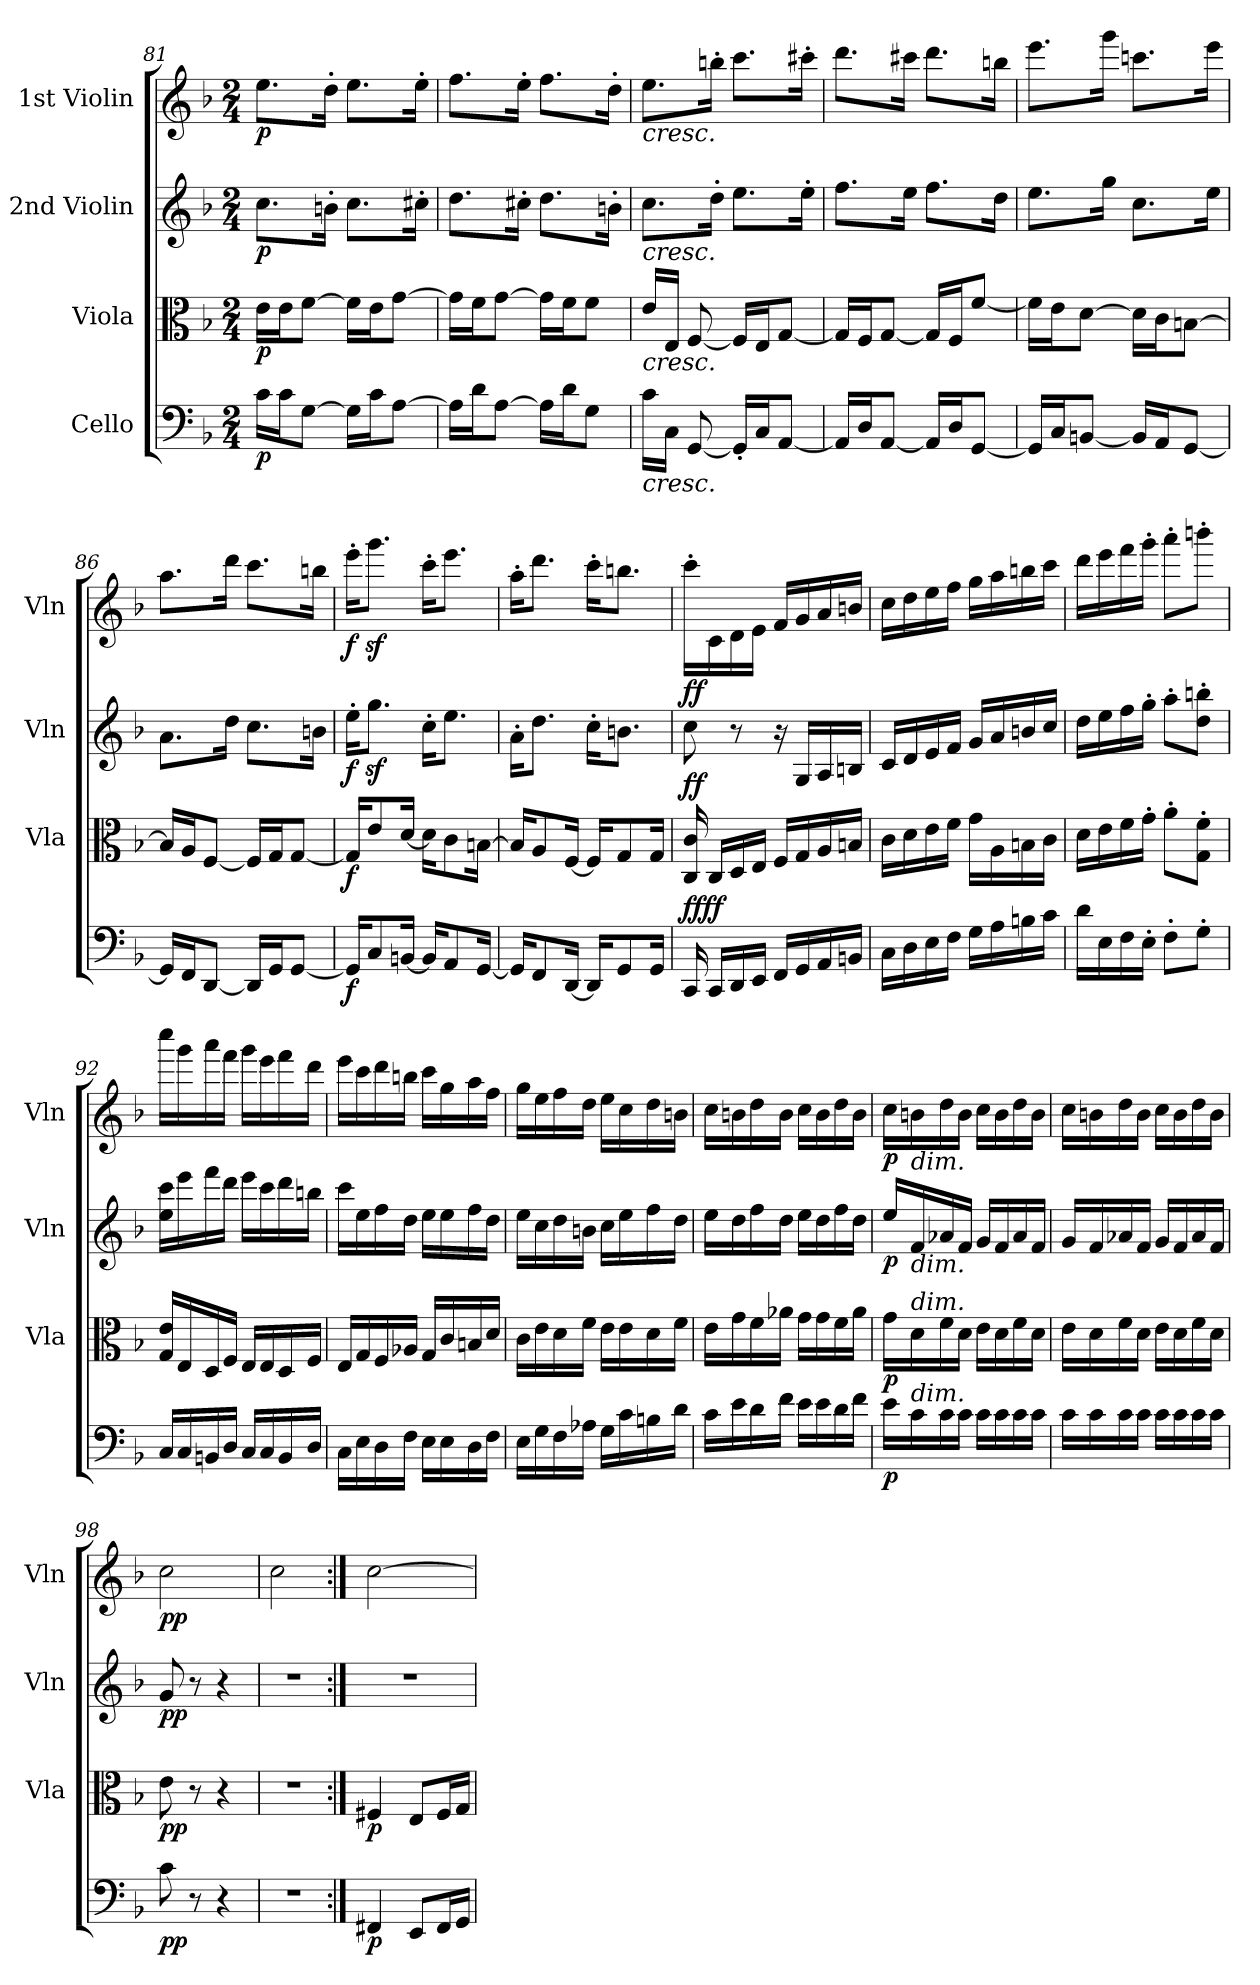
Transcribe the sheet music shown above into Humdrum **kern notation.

**kern	**dynam	**kern	**dynam	**kern	**dynam	**kern	**dynam
*part4	*part4	*part3	*part3	*part2	*part2	*part1	*part1
*staff4	*staff4	*staff3	*staff3	*staff2	*staff2	*staff1	*staff1
*I"Cello	*	*I"Viola	*	*I"2nd Violin	*	*I"1st Violin	*
*	*	*I'Vla	*	*I'Vln	*	*I'Vln	*
*clefF4	*	*clefC3	*	*clefG2	*	*clefG2	*
*k[b-]	*	*k[b-]	*	*k[b-]	*	*k[b-]	*
*F:	*	*F:	*	*F:	*	*F:	*
*M2/4	*	*M2/4	*	*M2/4	*	*M2/4	*
=81	=81	=81	=81	=81	=81	=81	=81
!	!LO:DY:b	!	!LO:DY:b	!	!LO:DY:b	!	!LO:DY:b
16c\LL	p	16e\LL	p	8.cc\L	p	8.ee\L	p
16c\J	.	16e\J	.	.	.	.	.
[8G\J	.	[8f\J	.	.	.	.	.
.	.	.	.	16bn'\Jk	.	16dd'\Jk	.
16G\LL]	.	16f\LL]	.	8.cc\L	.	8.ee\L	.
16c\J	.	16e\J	.	.	.	.	.
[8A\J	.	[8g\J	.	.	.	.	.
.	.	.	.	16cc#X'\Jk	.	16ee'\Jk	.
=82	=82	=82	=82	=82	=82	=82	=82
16A\LL]	.	16g\LL]	.	8.dd\L	.	8.ff\L	.
16d\J	.	16f\J	.	.	.	.	.
[8A\J	.	[8g\J	.	.	.	.	.
.	.	.	.	16cc#X'\Jk	.	16ee'\Jk	.
16A\LL]	.	16g\LL]	.	8.dd\L	.	8.ff\L	.
16d\J	.	16f\J	.	.	.	.	.
8G\J	.	8f\J	.	.	.	.	.
.	.	.	.	16bn'\Jk	.	16dd'\Jk	.
=83	=83	=83	=83	=83	=83	=83	=83
!	!	!	!	!	!	!LO:TX:b:i:t=cresc.	!
!	!	!	!	!LO:TX:b:i:t=cresc.	!	!	!
!	!	!LO:TX:b:i:t=cresc.	!	!	!	!	!
!LO:TX:b:i:t=cresc.	!	!	!	!	!	!	!
16c\LL	.	16e/LL	.	8.cc\L	.	8.ee\L	.
16C\JJ	.	16E/JJ	.	.	.	.	.
[8GG/	.	[8F/	.	.	.	.	.
.	.	.	.	16dd'\Jk	.	16bbn'\Jk	.
16GG'/LL]	.	16F/LL]	.	8.ee\L	.	8.ccc\L	.
16C/J	.	16E/J	.	.	.	.	.
[8AA/J	.	[8G/J	.	.	.	.	.
.	.	.	.	16ee'\Jk	.	16ccc#X'\Jk	.
=84	=84	=84	=84	=84	=84	=84	=84
16AA/LL]	.	16G/LL]	.	8.ff\L	.	8.ddd\L	.
16D/J	.	16F/J	.	.	.	.	.
[8AA/J	.	[8G/J	.	.	.	.	.
.	.	.	.	16ee\Jk	.	16ccc#X\Jk	.
16AA/LL]	.	16G/LL]	.	8.ff\L	.	8.ddd\L	.
16D/J	.	16F/J	.	.	.	.	.
[8GG/J	.	[8f/J	.	.	.	.	.
.	.	.	.	16dd\Jk	.	16bbn\Jk	.
=85	=85	=85	=85	=85	=85	=85	=85
16GG/LL]	.	16f\LL]	.	8.ee\L	.	8.eee\L	.
16C/J	.	16e\J	.	.	.	.	.
[8BBn/J	.	[8d\J	.	.	.	.	.
.	.	.	.	16gg\Jk	.	16ggg\Jk	.
16BB/LL]	.	16d\LL]	.	8.cc\L	.	8.cccn\L	.
16AA/J	.	16c\J	.	.	.	.	.
[8GG/J	.	[8Bn\J	.	.	.	.	.
.	.	.	.	16ee\Jk	.	16eee\Jk	.
=86	=86	=86	=86	=86	=86	=86	=86
16GG/LL]	.	16B/LL]	.	8.a\L	.	8.aa\L	.
16FF/J	.	16A/J	.	.	.	.	.
[8DD/J	.	[8F/J	.	.	.	.	.
.	.	.	.	16dd\Jk	.	16ddd\Jk	.
16DD/LL]	.	16F/LL]	.	8.cc\L	.	8.ccc\L	.
16GG/J	.	16G/J	.	.	.	.	.
[8GG/J	.	[8G/J	.	.	.	.	.
.	.	.	.	16bn\Jk	.	16bbn\Jk	.
=87	=87	=87	=87	=87	=87	=87	=87
!	!LO:DY:b	!	!LO:DY:b	!	!LO:DY:b	!	!LO:DY:b
16GG/KL]	f	16G/KL]	f	16ee'\KL	f	16eee'\KL	f
8C/	.	8e/	.	8.ggz<\J	.	8.gggz<\J	.
[16BBn/Jk	.	[16d/Jk	.	.	.	.	.
16BB/KL]	.	16d\KL]	.	16cc'\KL	.	16ccc'\KL	.
8AA/	.	8c\	.	8.ee\J	.	8.eee\J	.
[16GG/Jk	.	[16Bn\Jk	.	.	.	.	.
=88	=88	=88	=88	=88	=88	=88	=88
16GG/KL]	.	16B/KL]	.	16a'\KL	.	16aa'\KL	.
8FF/	.	8A/	.	8.dd\J	.	8.ddd\J	.
[16DD/Jk	.	[16F/Jk	.	.	.	.	.
16DD/KL]	.	16F/KL]	.	16cc'\KL	.	16ccc'\KL	.
8GG/	.	8G/	.	8.bn\J	.	8.bbn\J	.
16GG/Jk	.	16G/Jk	.	.	.	.	.
=89	=89	=89	=89	=89	=89	=89	=89
!	!LO:DY:b	!	!	!	!	!	!
!	!LO:DY:n=1:a	!	!LO:DY:a	!	!LO:DY:a	!	!
16CC/	ff ff	16C/ 16c/	ff	8cc\	ff	16ccc'\LL	.
16CC/LL	.	16C/LL	.	.	.	16c\	.
16DD/	.	16D/	.	8r	.	16d\	.
16EE/JJ	.	16E/JJ	.	.	.	16e\JJ	.
16FF/LL	.	16F/LL	.	16r	.	16f/LL	.
16GG/	.	16G/	.	16G/LL	.	16g/	.
16AA/	.	16A/	.	16A/	.	16a/	.
16BBn/JJ	.	16Bn/JJ	.	16Bn/JJ	.	16bn/JJ	.
=90	=90	=90	=90	=90	=90	=90	=90
16C\LL	.	16c\LL	.	16c/LL	.	16cc\LL	.
16D\	.	16d\	.	16d/	.	16dd\	.
16E\	.	16e\	.	16e/	.	16ee\	.
16F\JJ	.	16f\JJ	.	16f/JJ	.	16ff\JJ	.
16G\LL	.	16g\LL	.	16g/LL	.	16gg\LL	.
16A\	.	16A\	.	16a/	.	16aa\	.
16Bn\	.	16Bn\	.	16bn/	.	16bbn\	.
16c\JJ	.	16c\JJ	.	16cc/JJ	.	16ccc\JJ	.
=91	=91	=91	=91	=91	=91	=91	=91
16d\LL	.	16d\LL	.	16dd\LL	.	16ddd\LL	.
16E\	.	16e\	.	16ee\	.	16eee\	.
16F\	.	16f\	.	16ff\	.	16fff\	.
16E'\JJ	.	16g'\JJ	.	16gg'\JJ	.	16ggg'\JJ	.
8F'\L	.	8a'\L	.	8aa'\L	.	8aaa'\L	.
8G'\J	.	8G\' 8f\'J	.	8dd\' 8bbn\'J	.	8bbbn'\J	.
=92	=92	=92	=92	=92	=92	=92	=92
16C/LL	.	16G/ 16e/LL	.	16ee\ 16ccc\LL	.	16cccc\LL	.
16C/	.	16E/	.	16eee\	.	16ggg\	.
16BBn/	.	16D/	.	16fff\	.	16aaa\	.
16D/JJ	.	16F/JJ	.	16ddd\JJ	.	16fff\JJ	.
16C/LL	.	16E/LL	.	16eee\LL	.	16ggg\LL	.
16C/	.	16E/	.	16ccc\	.	16eee\	.
16BB/	.	16D/	.	16ddd\	.	16fff\	.
16D/JJ	.	16F/JJ	.	16bbn\JJ	.	16ddd\JJ	.
=93	=93	=93	=93	=93	=93	=93	=93
16C\LL	.	16E/LL	.	16ccc\LL	.	16eee\LL	.
16E\	.	16G/	.	16ee\	.	16ccc\	.
16D\	.	16F/	.	16ff\	.	16ddd\	.
16F\JJ	.	16A-X/JJ	.	16dd\JJ	.	16bbn\JJ	.
16E\LL	.	16G/LL	.	16ee\LL	.	16ccc\LL	.
16E\	.	16c/	.	16ee\	.	16gg\	.
16D\	.	16Bn/	.	16ff\	.	16aa\	.
16F\JJ	.	16d/JJ	.	16dd\JJ	.	16ff\JJ	.
=94	=94	=94	=94	=94	=94	=94	=94
16E\LL	.	16c\LL	.	16ee\LL	.	16gg\LL	.
16G\	.	16e\	.	16cc\	.	16ee\	.
16F\	.	16d\	.	16dd\	.	16ff\	.
16A-X\JJ	.	16f\JJ	.	16bn\JJ	.	16dd\JJ	.
16G\LL	.	16e\LL	.	16cc\LL	.	16ee\LL	.
16c\	.	16e\	.	16ee\	.	16cc\	.
16Bn\	.	16d\	.	16ff\	.	16dd\	.
16d\JJ	.	16f\JJ	.	16dd\JJ	.	16bn\JJ	.
=95	=95	=95	=95	=95	=95	=95	=95
16c\LL	.	16e\LL	.	16ee\LL	.	16cc\LL	.
16e\	.	16g\	.	16dd\	.	16bn\	.
16d\	.	16f\	.	16ff\	.	16dd\	.
16f\JJ	.	16a-X\JJ	.	16dd\JJ	.	16b\JJ	.
16e\LL	.	16g\LL	.	16ee\LL	.	16cc\LL	.
16e\	.	16g\	.	16dd\	.	16b\	.
16d\	.	16f\	.	16ff\	.	16dd\	.
16f\JJ	.	16a-\JJ	.	16dd\JJ	.	16b\JJ	.
=96	=96	=96	=96	=96	=96	=96	=96
!	!LO:DY:b	!	!LO:DY:b	!	!LO:DY:b	!	!LO:DY:b
16e\LL	p	16g\LL	p	16ee/LL	p	16cc\LL	p
!	!	!	!	!	!	!LO:TX:b:i:t=dim.	!
!	!	!	!	!LO:TX:b:i:t=dim.	!	!	!
!	!	!LO:TX:a:i:t=dim.	!	!	!	!	!
!LO:TX:a:i:t=dim.	!	!	!	!	!	!	!
16c\	.	16d\	.	16f/	.	16bn\	.
16c\	.	16f\	.	16a-X/	.	16dd\	.
16c\JJ	.	16d\JJ	.	16f/JJ	.	16b\JJ	.
16c\LL	.	16e\LL	.	16g/LL	.	16cc\LL	.
16c\	.	16d\	.	16f/	.	16b\	.
16c\	.	16f\	.	16a-/	.	16dd\	.
16c\JJ	.	16d\JJ	.	16f/JJ	.	16b\JJ	.
=97	=97	=97	=97	=97	=97	=97	=97
16c\LL	.	16e\LL	.	16g/LL	.	16cc\LL	.
16c\	.	16d\	.	16f/	.	16bn\	.
16c\	.	16f\	.	16a-X/	.	16dd\	.
16c\JJ	.	16d\JJ	.	16f/JJ	.	16b\JJ	.
16c\LL	.	16e\LL	.	16g/LL	.	16cc\LL	.
16c\	.	16d\	.	16f/	.	16b\	.
16c\	.	16f\	.	16a-/	.	16dd\	.
16c\JJ	.	16d\JJ	.	16f/JJ	.	16b\JJ	.
=98	=98	=98	=98	=98	=98	=98	=98
!	!LO:DY:b	!	!LO:DY:b	!	!LO:DY:b	!	!LO:DY:b
8c\	pp	8e\	pp	8g/	pp	2cc\	pp
8r	.	8r	.	8r	.	.	.
4r	.	4r	.	4r	.	.	.
=99	=99	=99	=99	=99	=99	=99	=99
2r	.	2r	.	2r	.	2cc\	.
=100:|!	=100:|!	=100:|!	=100:|!	=100:|!	=100:|!	=100:|!	=100:|!
!	!LO:DY:b	!	!LO:DY:b	!	!	!	!
4FF#X/	p	4F#X/	p	2r	.	[2cc\	.
8EE/L	.	8E/L	.	.	.	.	.
16FF#/L	.	16F#/L	.	.	.	.	.
16GG/JJ	.	16G/JJ	.	.	.	.	.
=	=	=	=	=	=	=	=
*-	*-	*-	*-	*-	*-	*-	*-
